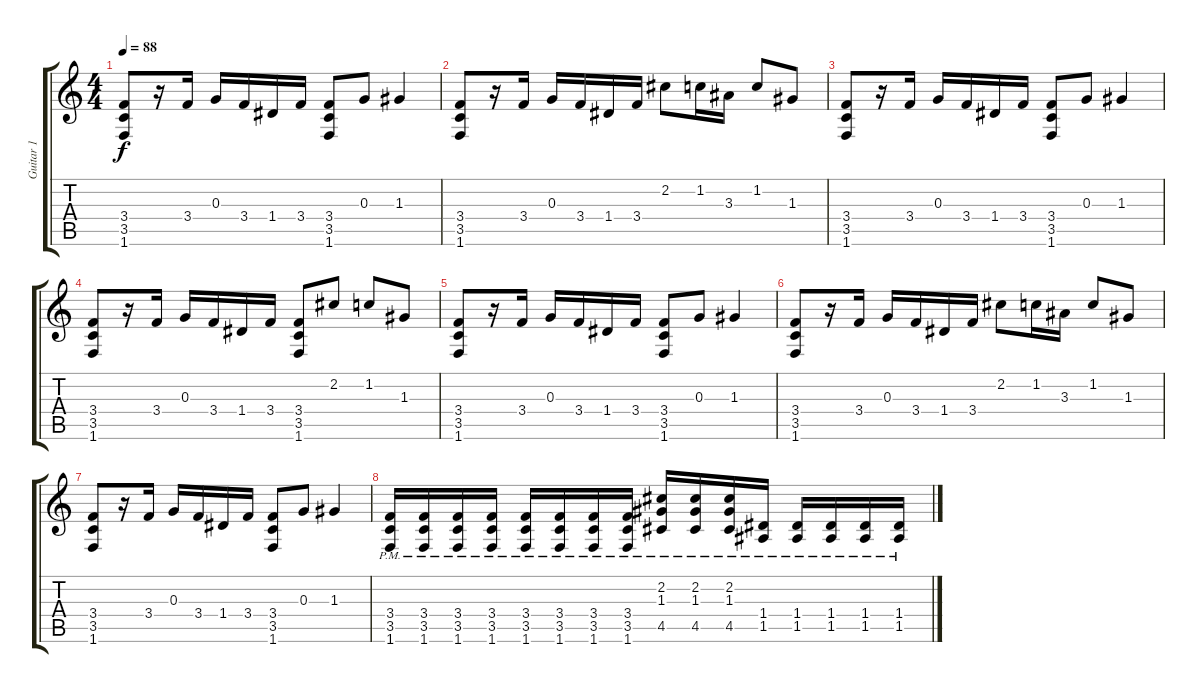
\track ("Guitar 1" "Guitar 1") {instrument distortionguitar}
\staff {score tabs}
\tuning (E4 B3 G3 D3 A2 E2) {hide}
\ts (4 4)
\tempo 88
\clef g2
\ks c
(3.4 3.5 1.6).8{dy f} r.16 3.4.16 0.3.16 3.4.16 1.4.16 3.4.16 (3.4 3.5 1.6).8 0.3.8 1.3.4 |
(3.4 3.5 1.6).8 r.16 3.4.16 0.3.16 3.4.16 1.4.16 3.4.16 2.2.8 1.2.16 3.3.16 1.2.8 1.3.8 |
(3.4 3.5 1.6).8 r.16 3.4.16 0.3.16 3.4.16 1.4.16 3.4.16 (3.4 3.5 1.6).8 0.3.8 1.3.4 |
(3.4 3.5 1.6).8 r.16 3.4.16 0.3.16 3.4.16 1.4.16 3.4.16 (3.4 3.5 1.6).8 2.2.8 1.2.8 1.3.8 |
(3.4 3.5 1.6).8 r.16 3.4.16 0.3.16 3.4.16 1.4.16 3.4.16 (3.4 3.5 1.6).8 0.3.8 1.3.4 |
(3.4 3.5 1.6).8 r.16 3.4.16 0.3.16 3.4.16 1.4.16 3.4.16 2.2.8 1.2.16 3.3.16 1.2.8 1.3.8 |
(3.4 3.5 1.6).8 r.16 3.4.16 0.3.16 3.4.16 1.4.16 3.4.16 (3.4 3.5 1.6).8 0.3.8 1.3.4 |
(3.4{pm} 3.5{pm} 1.6{pm}).16 (3.4{pm} 3.5{pm} 1.6{pm}).16 (3.4{pm} 3.5{pm} 1.6{pm}).16 (3.4{pm} 3.5{pm} 1.6{pm}).16 (3.4{pm} 3.5{pm} 1.6{pm}).16 (3.4{pm} 3.5{pm} 1.6{pm}).16 (3.4{pm} 3.5{pm} 1.6{pm}).16 (3.4{pm} 3.5{pm} 1.6{pm}).16 (2.2{pm} 1.3{pm} 4.5{pm}).16 (2.2{pm} 1.3{pm} 4.5{pm}).16 (2.2{pm} 1.3{pm} 4.5{pm}).16 (1.4{pm} 1.5{pm}).16 (1.4{pm} 1.5{pm}).16 (1.4{pm} 1.5{pm}).16 (1.4{pm} 1.5{pm}).16 (1.4{pm} 1.5{pm}).16
